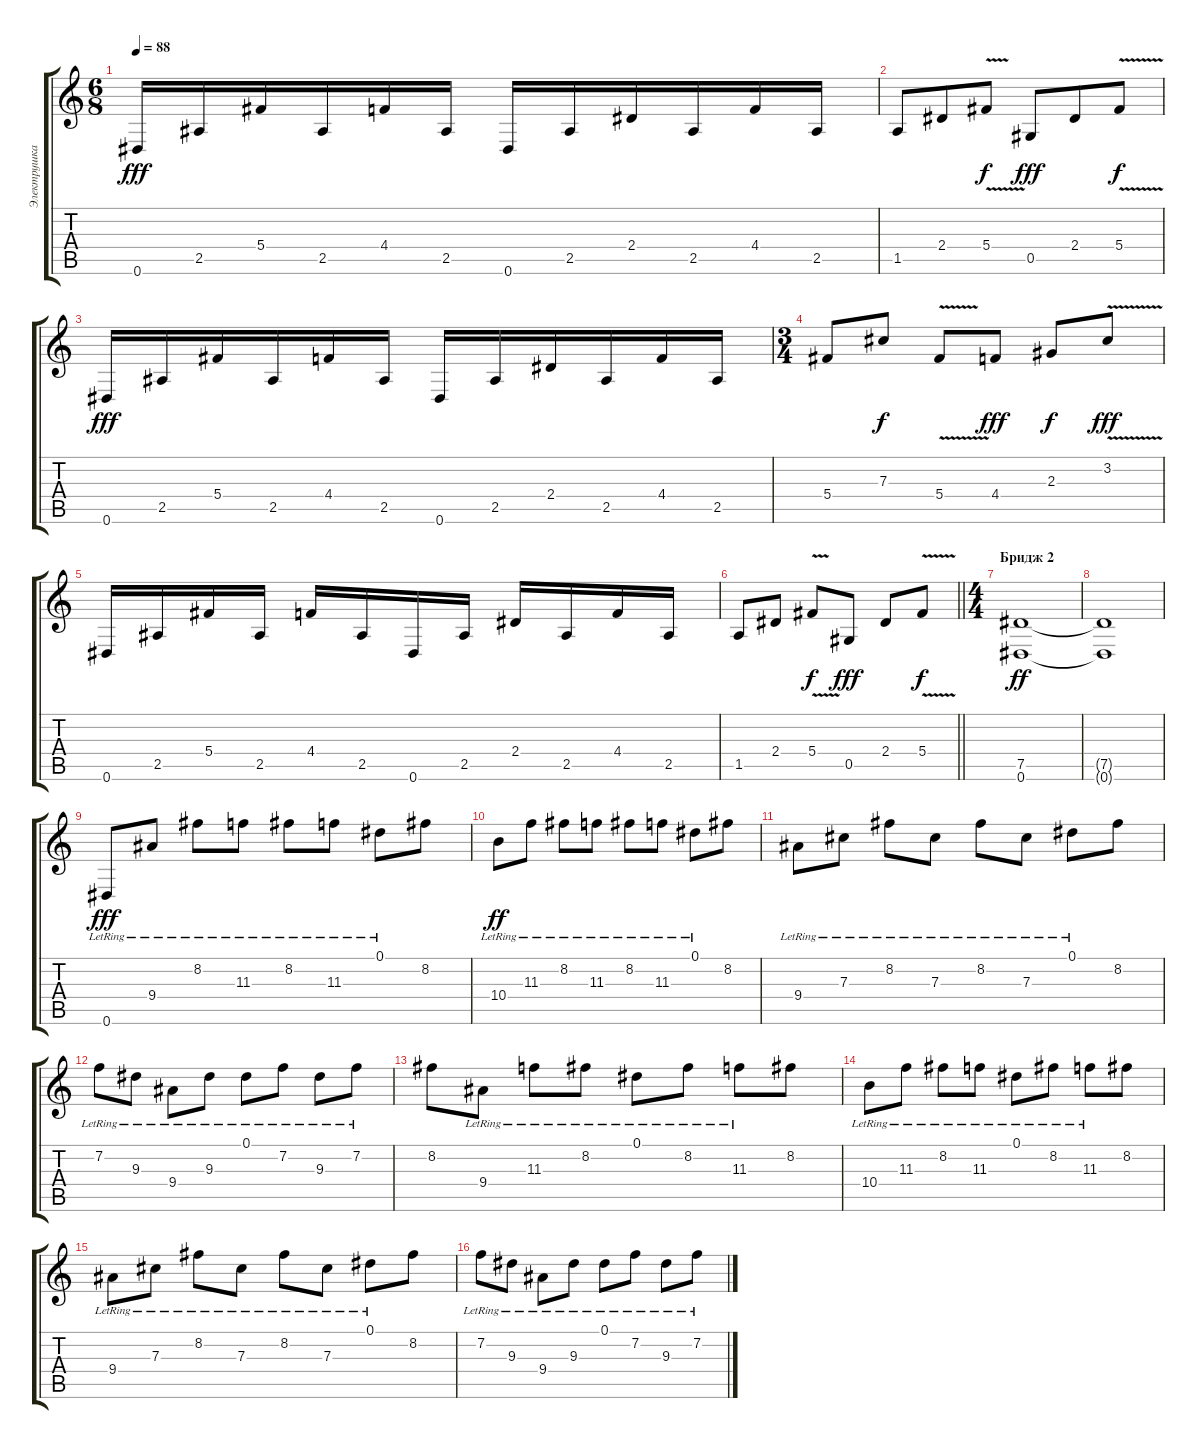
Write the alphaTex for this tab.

\track ("Электрушка" "Электрушка") {instrument electricguitarclean}
\staff {score tabs}
\tuning (Eb4 Bb3 Gb3 Db3 Ab2 Eb2) {hide}
\ts (6 8)
\tempo 88
\clef g2
\ks c
0.6.16{dy fff} 2.5.16 5.4.16 2.5.16 4.4.16 2.5.16 0.6.16 2.5.16 2.4.16 2.5.16 4.4.16 2.5.16 |
1.5.8 2.4.8 5.4{v}.8{dy f} 0.5.8{dy fff} 2.4.8 5.4{v}.8{dy f} |
0.6.16{dy fff} 2.5.16 5.4.16 2.5.16 4.4.16 2.5.16 0.6.16 2.5.16 2.4.16 2.5.16 4.4.16 2.5.16 |
\ts (3 4)
5.4.8 7.3.8{dy f} 5.4{v}.8 4.4.8{dy fff} 2.3.8{dy f} 3.2{v}.8{dy fff} |
0.6.16 2.5.16 5.4.16 2.5.16 4.4.16 2.5.16 0.6.16 2.5.16 2.4.16 2.5.16 4.4.16 2.5.16 |
\barLineRight lightlight
1.5.8 2.4.8 5.4{v}.8{dy f} 0.5.8{dy fff} 2.4.8 5.4{v}.8{dy f} |
\ts (4 4)
\section ("" "Бридж 2")
(7.5 0.6).1{dy ff volume 6} |
(7.5{t} 0.6{t}).1 |
0.6{lr}.8{dy fff volume 8 balance 5 instrument electricguitarclean} 9.4{lr}.8 8.2{lr}.8 11.3{lr}.8 8.2{lr}.8 11.3{lr}.8 0.1{lr}.8 8.2.8 |
10.4{lr}.8{dy ff} 11.3{lr}.8 8.2{lr}.8 11.3{lr}.8 8.2{lr}.8 11.3{lr}.8 0.1{lr}.8 8.2.8 |
9.4{lr}.8 7.3{lr}.8 8.2{lr}.8 7.3{lr}.8 8.2{lr}.8 7.3{lr}.8 0.1{lr}.8 8.2.8 |
7.2{lr}.8 9.3{lr}.8 9.4{lr}.8 9.3{lr}.8 0.1{lr}.8 7.2{lr}.8 9.3{lr}.8 7.2{lr}.8 |
8.2.8 9.4{lr}.8 11.3{lr}.8 8.2{lr}.8 0.1{lr}.8 8.2{lr}.8 11.3{lr}.8 8.2.8 |
10.4{lr}.8 11.3{lr}.8 8.2{lr}.8 11.3{lr}.8 0.1{lr}.8 8.2{lr}.8 11.3{lr}.8 8.2.8 |
9.4{lr}.8 7.3{lr}.8 8.2{lr}.8 7.3{lr}.8 8.2{lr}.8 7.3{lr}.8 0.1{lr}.8 8.2.8 |
7.2{lr}.8 9.3{lr}.8 9.4{lr}.8 9.3{lr}.8 0.1{lr}.8 7.2{lr}.8 9.3{lr}.8 7.2{lr}.8
